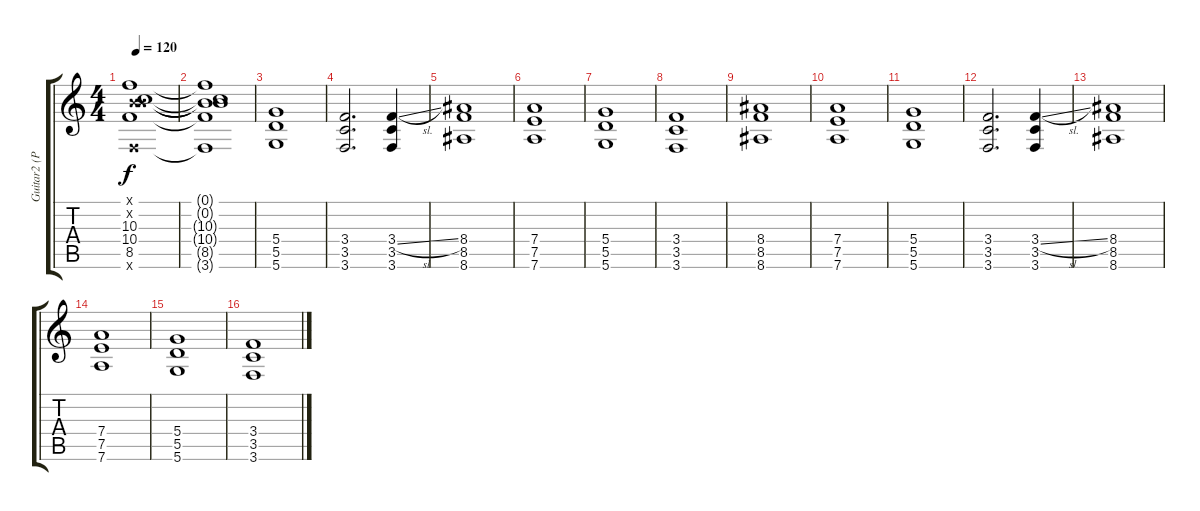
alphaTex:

\track ("Guitar2 (Parry)" "Guitar2 (P") {instrument overdrivenguitar}
\staff {score tabs}
\tuning (B3 B3 G3 D3 A2 D2) {hide}
\ts (4 4)
\tempo 120
\clef g2
\ks c
(0.1{x} 0.2{x} 10.3 10.4 8.5 3.6{x}).1{dy f} |
(0.1{t} 0.2{t} 10.3{t} 10.4{t} 8.5{t} 3.6{t}).1 |
(5.4 5.5 5.6).1 |
(3.4 3.5 3.6).2{d} (3.4{sl} 3.5 3.6).4 |
(8.4 8.5 8.6).1 |
(7.4 7.5 7.6).1 |
(5.4 5.5 5.6).1 |
(3.4 3.5 3.6).1 |
(8.4 8.5 8.6).1 |
(7.4 7.5 7.6).1 |
(5.4 5.5 5.6).1 |
(3.4 3.5 3.6).2{d} (3.4{sl} 3.5 3.6).4 |
(8.4 8.5 8.6).1 |
(7.4 7.5 7.6).1 |
(5.4 5.5 5.6).1 |
(3.4 3.5 3.6).1
